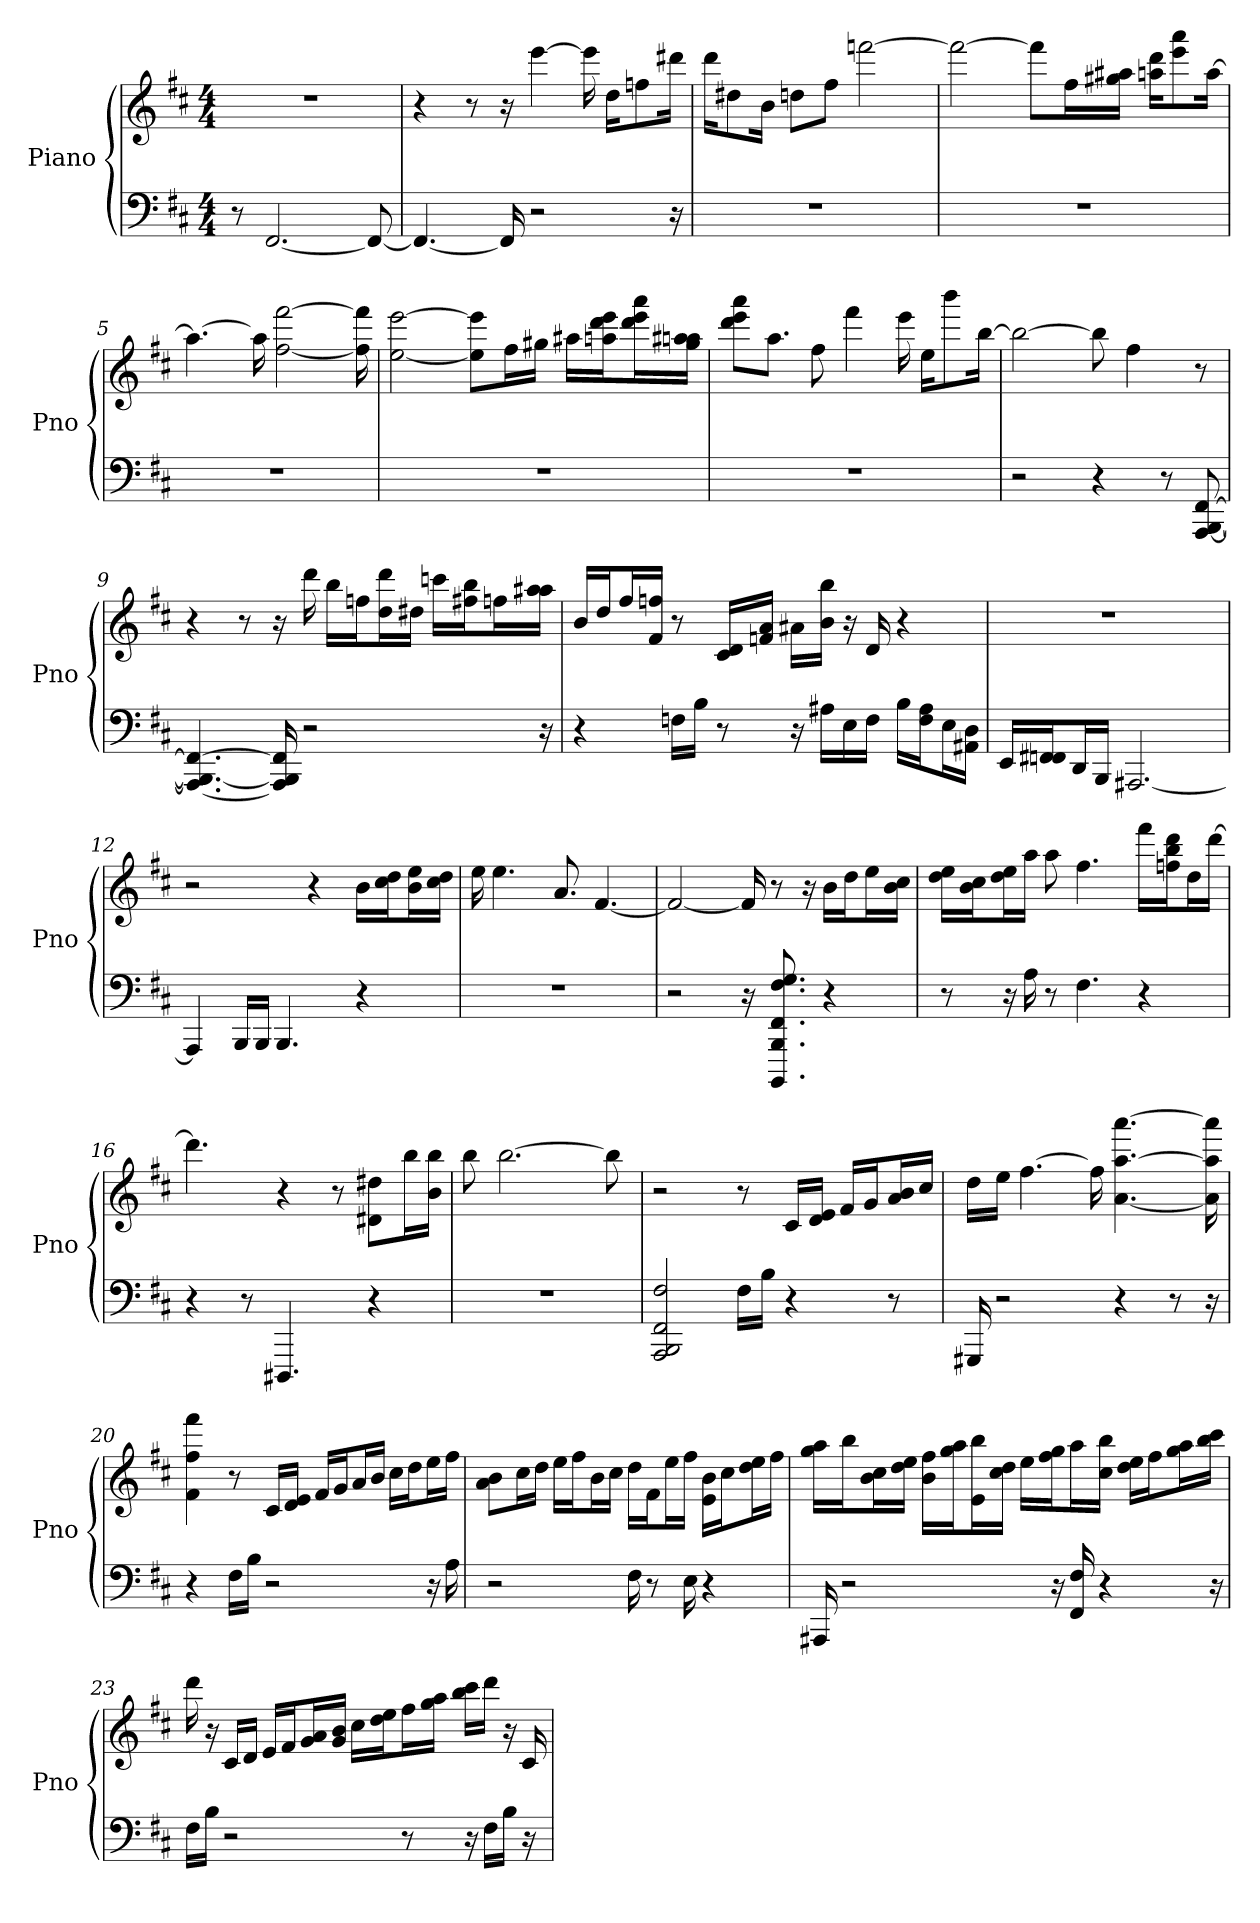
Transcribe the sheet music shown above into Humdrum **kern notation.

**kern	**kern
*part1	*part1
*staff2	*staff1
*I"Piano	*
*I'Pno	*
*clefF4	*clefG2
*k[f#c#]	*k[f#c#]
*D:	*D:
*M4/4	*M4/4
*MM55	*MM55
=1	=1
8r	1r
[2.FF#	.
8FF#_	.
=2	=2
4.FF#_	4r
.	8r
16FF#]	16r
2r	[4eee
.	16eee]
.	16dd\KL
.	8ff\
16r	16ddd#\Jk
=3	=3
1r	16ddd\KL
.	8dd#\
.	16b\Jk
.	8dd\L
.	8ff#\J
.	[2fff
=4	=4
1r	2fff_
.	8fff\L]
.	16ff#\L
.	16gg#\ 16aa#\JJ
.	16aa\ 16ddd\KL
.	8eee\ 8aaa\
.	[16aa\Jk
=5	=5
1r	4.aa_
.	16aa]
.	[2fff# [2ff#
.	16fff#] 16ff#]
=6	=6
1r	[2ee [2eee
.	8ee]\ 8eee]\L
.	16ff#\L
.	16gg#\JJ
.	16aa#\LL
.	16aa\ 16ddd\ 16eee\J
.	16aaa\ 16eee\ 16ddd\L
.	16gg#\ 16aa#\ 16aa\JJ
=7	=7
1r	8ddd\ 8eee\ 8aaa\L
.	8.aa\J
.	8ff#
.	4fff#
.	16eee
.	16ee\KL
.	8bbb\
.	[16bb\Jk
=8	=8
2r	2bb_
4r	8bb]
.	4ff#
8r	.
[8AAA [8FF# [8BBB	8r
=9	=9
4.AAA_ 4.FF#_ 4.BBB_	4r
.	8r
16AAA] 16FF#] 16BBB]	16r
2r	16ddd
.	16bb\LL
.	16ff\J
.	16ddd\ 16dd\L
.	16dd#\JJ
.	16ccc\LL
.	16bb\ 16ff#\J
.	16ff\L
16r	16aa\ 16aa#\JJ
=10	=10
4r	16b/LL
.	16dd/J
.	16ff#/L
.	16ff/ 16f#/JJ
16F\LL	8r
16B\JJ	.
8r	16c#/ 16d/LL
.	16f/ 16a/JJ
16r	16a#\LL
16A#\LL	16b\ 16bb\JJ
16E\	16r
16F\JJ	16d
16B\LL	4r
16A#\ 16F\J	.
16E\L	.
16D\ 16AA#\JJ	.
=11	=11
16EE/LL	1r
16FF/ 16FF#/J	.
16DD/L	.
16BBB/JJ	.
[2.AAA#	.
=12	=12
4AAA#]	2r
16BBB/LL	.
16BBB/JJ	.
4.BBB	.
.	4r
4r	16b\LL
.	16cc#\ 16dd\J
.	16ee\ 16b\L
.	16cc#\ 16dd\JJ
=13	=13
1r	16ee
.	4.ee
.	8.a
.	[4.f#
=14	=14
2r	2f#_
16r	16f#]
8.BBBB 8.BBB 8.FF# 8.G 8.F#	8r
.	16r
4r	16b\LL
.	16dd\J
.	16ee\L
.	16b\ 16cc#\JJ
=15	=15
8r	16dd\ 16ee\LL
.	16b\ 16cc#\J
16r	16dd\ 16ee\L
16A	16aa\JJ
8r	8aa
4.F#	4.ff#
4r	16fff#\LL
.	16ddd\ 16bb\ 16ff\J
.	16dd\L
.	[16ddd\JJ
=16	=16
4r	4.ddd]
8r	.
4.DDD#	4r
.	8r
4r	8dd#\ 8d#\L
.	16bb\L
.	16bb\ 16b\JJ
=17	=17
1r	8bb
.	[2.bb
.	8bb]
=18	=18
2BBB 2FF# 2AAA 2F#	2r
16F#\LL	8r
16B\JJ	.
4r	16c#/LL
.	16d/ 16e/JJ
.	16f#/LL
.	16g/J
8r	16a/ 16b/L
.	16cc#/JJ
=19	=19
16GGG#	16dd\LL
2r	16ee\JJ
.	[4.ff#
.	16ff#]
4r	[4.aaa [4.aa [4.a
8r	.
16r	16aaa] 16aa] 16a]
=20	=20
4r	4fff# 4f# 4ff#
16F#\LL	8r
16B\JJ	.
2r	16c#/LL
.	16d/ 16e/JJ
.	16f#/LL
.	16g/J
.	16a/L
.	16b/JJ
.	16cc#\LL
.	16dd\J
16r	16ee\L
16A	16ff#\JJ
=21	=21
2r	8a\ 8b\L
.	16cc#\L
.	16dd\JJ
.	16ee\LL
.	16ff#\J
.	16b\L
.	16cc#\JJ
16F#	16dd\LL
8r	16f#\J
.	16ee\L
16E	16ff#\JJ
4r	16e\ 16b\LL
.	16cc#\J
.	16dd\ 16ee\L
.	16ff#\JJ
=22	=22
16AAA#	16gg\ 16aa\LL
2r	16bb\J
.	16b\ 16cc#\L
.	16dd\ 16ee\JJ
.	16b\ 16ff#\LL
.	16gg\ 16aa\J
.	16e\ 16bb\L
.	16cc#\ 16dd\JJ
.	16ee\LL
16r	16ff#\ 16gg\J
16F# 16FF#	16aa\L
4r	16bb\ 16cc#\JJ
.	16dd\ 16ee\LL
.	16ff#\J
.	16gg\ 16aa\L
16r	16bb\ 16ccc#\JJ
=23	=23
16F#\LL	16ddd
16B\JJ	16r
2r	16c#/LL
.	16d/JJ
.	16e/LL
.	16f#/J
.	16g/ 16a/L
.	16g/ 16b/JJ
.	16cc#\LL
.	16dd\ 16ee\J
8r	16ff#\L
.	16gg\ 16aa\JJ
16r	16bb\ 16ccc#\LL
16F#\LL	16ddd\JJ
16B\JJ	16r
16r	16c#
=	=
*-	*-
